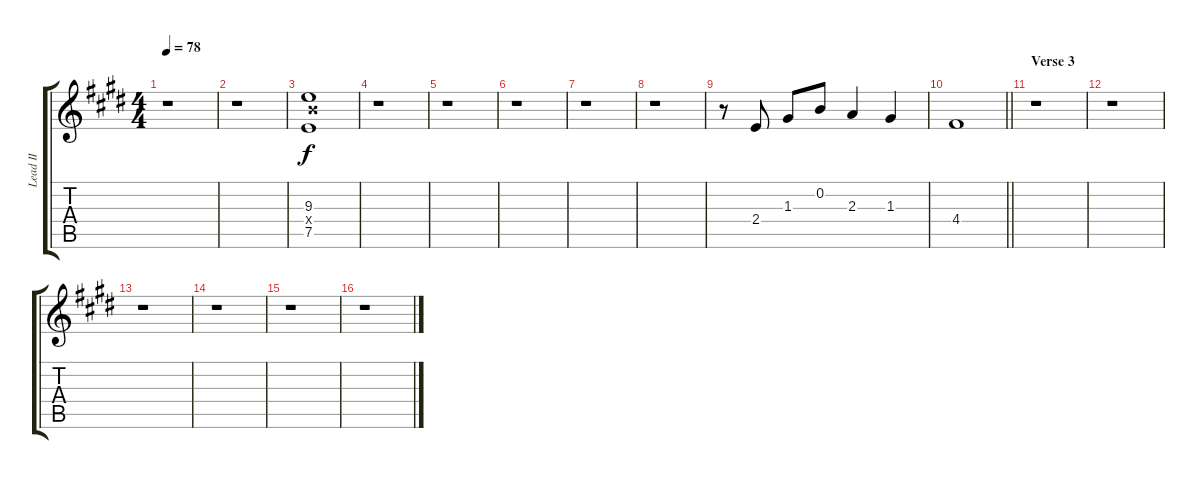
\track ("Lead II" "Lead II") {instrument acousticguitarsteel}
\staff {score tabs}
\tuning (E4 B3 G3 D3 A2 E2) {hide}
\ts (4 4)
\tempo 78
\clef g2
\ks c#minor
r.1{dy f} |
r.1 |
\ks e
(9.3 9.4{x} 7.5).1 |
\ks c#minor
r.1 |
r.1 |
\ks e
r.1 |
\ks c#minor
r.1 |
r.1 |
\ks e
r.8 2.4.8 1.3.8 0.2.8 2.3.4 1.3.4 |
\barLineRight lightlight
\ks c#minor
4.4.1 |
\section ("" "Verse 3")
r.1 |
\ks e
r.1 |
\ks c#minor
r.1 |
r.1 |
\ks e
r.1 |
\ks c#minor
r.1
